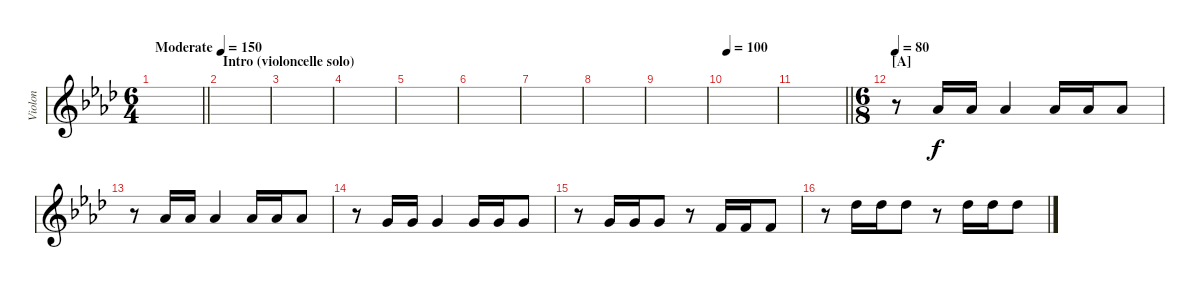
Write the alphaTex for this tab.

\track ("Violon" "Violon") {instrument violin}
\staff {score}
\tuning (E4 B3 G3 D3 A2 E2) {hide}
\ts (6 4)
\tempo (150 "Moderate")
\clef g2
\barLineRight lightlight
\ks fminor
|
\section ("" "Intro (violoncelle solo)")
|
|
|
|
|
|
|
|
\tempo 100
|
\barLineRight lightlight
|
\ts (6 8)
\section ("" "[A]")
\tempo 80
r.8 4.1.16 4.1.16 4.1.4 4.1.16 4.1.16 4.1.8 |
r.8 4.1.16 4.1.16 4.1.4 4.1.16 4.1.16 4.1.8 |
r.8 3.1.16 3.1.16 3.1.4 3.1.16 3.1.16 3.1.8 |
r.8 3.1.16 3.1.16 3.1.8 r.8 1.1.16 1.1.16 1.1.8 |
r.8 9.1.16 9.1.16 9.1.8 r.8 9.1.16 9.1.16 9.1.8
